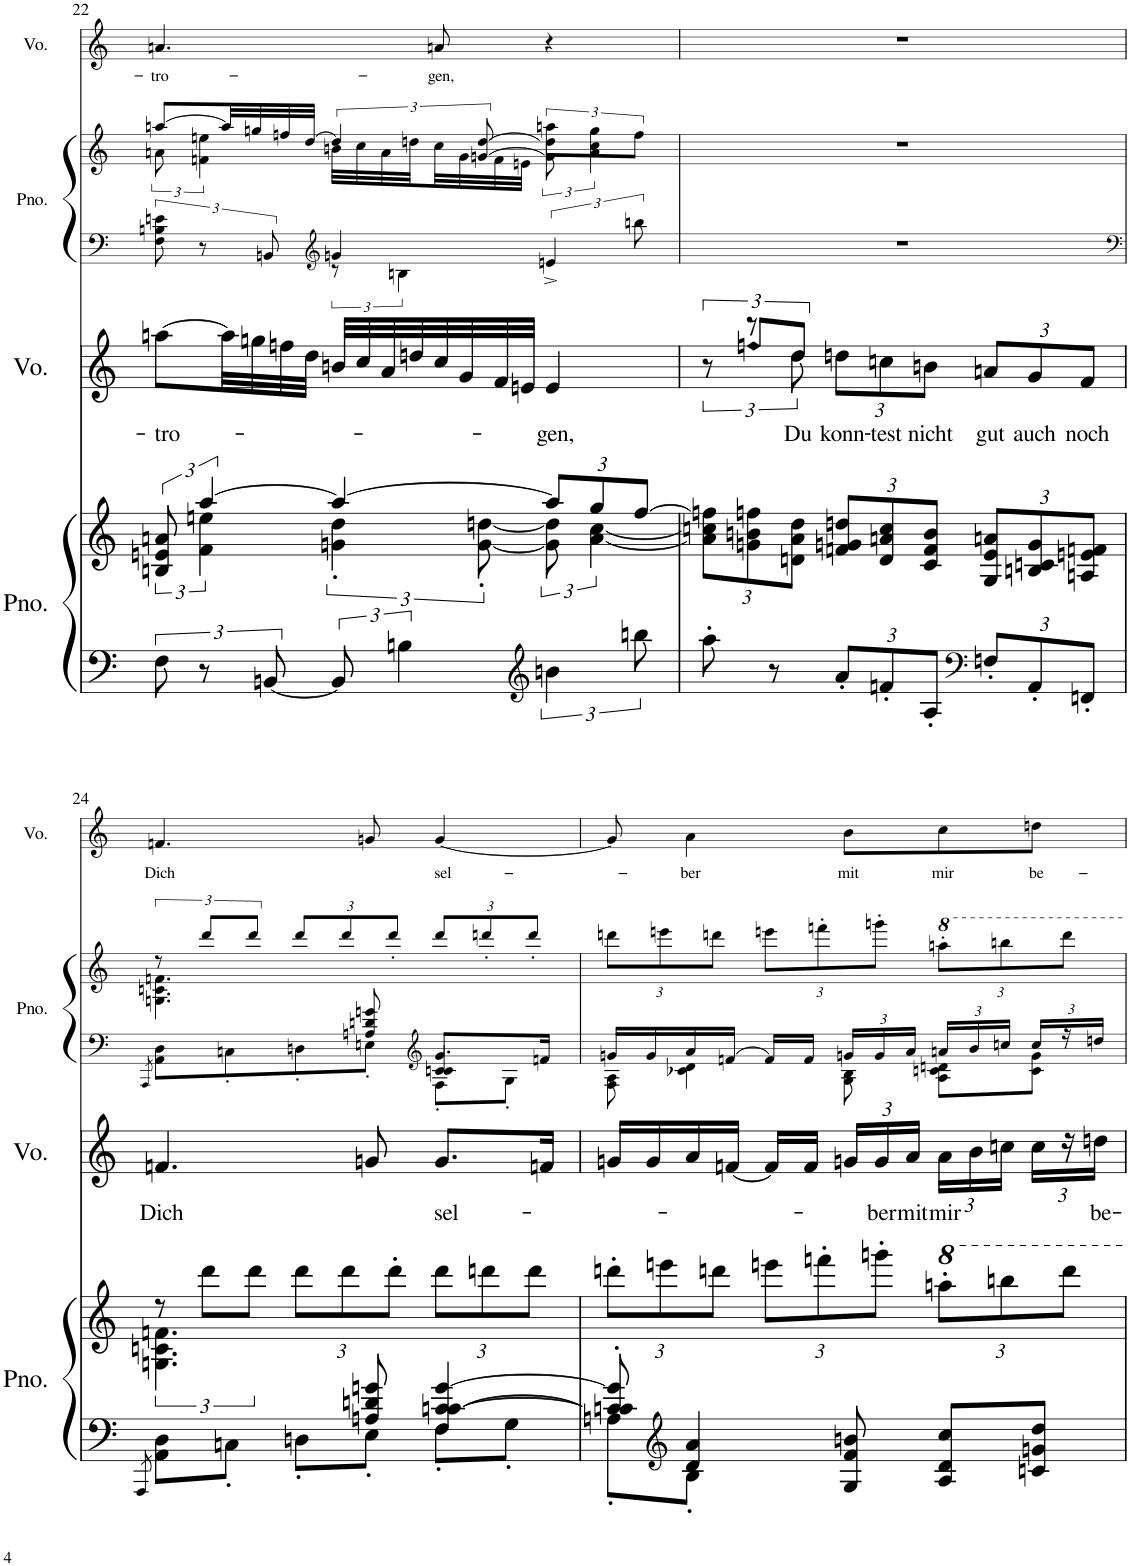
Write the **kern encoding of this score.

**kern	**kern	**kern	**text	**kern	**kern	**kern	**text
*part4	*part4	*part3	*part3	*part2	*part2	*part1	*part1
*staff6	*staff5	*staff4	*staff4	*staff3	*staff2	*staff1	*staff1
*I"Piano	*	*I"Voz	*	*I"Piano	*	*I"Voz	*
*I'Pno.	*	*I'Vo.	*	*I'Pno.	*	*I'Vo.	*
!!LO:PB:g=z
*clefF4	*clefG2	*clefG2	*	*clefF4	*clefG2	*clefG2	*
*k[]	*k[]	*k[]	*	*k[]	*k[]	*k[]	*
*M3/4	*M3/4	*M3/4	*	*M3/4	*M3/4	*M3/4	*
=22	=22	=22	=22	=22	=22	=22	=22
*	*^	*	*	*	*	*	*
!	!	!	!	!LO:LY:b	!	!	!	!LO:LY:b
*	*	*	*	*	*^	*^	*	*
12F\	12Bn/ 12en/ 12an/	12ryy	[8aan\L	-tro-	12F\ 12Bn\ 12en\	4ryy	[8aan/L	12an\	4.an/	-tro-
12r	[6aa/	6f\ 6een\	.	.	12r	.	.	6fn\ 6een\	.	.
.	.	.	32aa\LL]	.	.	.	32aa/LL]	.	.	.
.	.	.	32ggn\	.	.	.	32ggn/	.	.	.
[12BBn/	.	.	.	.	12BBn/	.	.	.	.	.
.	.	.	32ffn\	.	.	.	32ffn/	.	.	.
.	.	.	32dd\JJJ	.	.	.	[32dd/JJJ	.	.	.
*	*	*	*	*	*clefG2	*	*	*	*	*
12BB/]	4aa/_	6gn\' 6dd\'	32bn/LLL	.	4gn/	12r	6dd/]	32bn\LLL	.	.
.	.	.	32cc/	.	.	.	.	32cc\	.	.
.	.	.	32a/	.	.	.	.	32a\	.	.
6Bn\	.	.	.	.	.	6Bn\	.	.	.	.
.	.	.	32ddn/	.	.	.	.	32ddn\	.	.
!	!	!	!	!	!	!	!	!	!	!LO:LY:b
.	.	.	32cc/	.	.	.	.	32cc\	8an/	-gen,
.	.	.	32g/	.	.	.	.	32g\	.	.
.	.	[12g\' [12ddn\'	.	.	.	.	[12gn/ [12dd/	.	.	.
.	.	.	32f/	.	.	.	.	32f\	.	.
.	.	.	32en/JJJ	.	.	.	.	32en\JJJ	.	.
*clefG2	*	*	*	*	*	*	*	*	*	*
*	*Xbrackettup	*brackettup	*	*	*	*	*	*	*	*
!	!	!	!	!LO:LY:b	!	!	!	!	!	!
6bn\	12aa/L]	12g\] 12dd\]	4e/	-gen,	6en^/	4ryy	12g\] 12dd\]	12aan\L	4r	.
.	12gg/	[6a\ [6cc\	.	.	.	.	6a\ 6cc\	12gg\	.	.
12bbn\	[12ff/J	.	.	.	12bbn\	.	.	12ff\J	.	.
*	*	*	*	*	*v	*v	*	*	*	*
*	*v	*v	*	*	*	*v	*v	*	*
=23	=23	=23	=23	=23	=23	=23	=23
*	*Xbrackettup	*	*	*	*	*	*
*	*	*^	*	*	*	*	*
8aa'\	12a\] 12ccn\] 12ffn\]L	12r	12ryy	.	2.r	2.r	2.r	.
.	12gn\ 12bn\ 12ffn\	12r	12ffn/L	.	.	.	.	.
8r	.	.	.	.	.	.	.	.
!	!	!	!	!LO:LY:b	!	!	!	!
.	12dn\ 12a\ 12dd\J	12dd\	12dd/J	Du	.	.	.	.
*Xbrackettup	*	*Xbrackettup	*	*	*	*	*	*
!	!	!	!	!LO:LY:b	!	!	!	!
12a'/L	12fn/ 12gn/ 12ddn/L	12ddn\L	2ryy	konn-	.	.	.	.
!	!	!	!	!LO:LY:b	!	!	!	!
12fn'/	12d/ 12an/ 12cc/	12ccn\	.	-test	.	.	.	.
!	!	!	!	!LO:LY:b	!	!	!	!
12A'/J	12c/ 12f/ 12b/J	12bn\J	.	nicht	.	.	.	.
*clefF4	*	*	*	*	*	*	*	*
!	!	!	!	!LO:LY:b	!	!	!	!
12Fn'/L	12G/ 12e/ 12an/L	12an/L	.	gut	.	.	.	.
!	!	!	!	!LO:LY:b	!	!	!	!
12AA'/	12Bn/ 12cn/ 12g/	12g/	.	auch	.	.	.	.
!	!	!	!	!LO:LY:b	!	!	!	!
12FFn'/J	12An/ 12en/ 12fn/J	12f/J	.	noch	.	.	.	.
*	*	*v	*v	*	*	*	*	*
!!LO:LB:g=z
=24	=24	=24	=24	=24	=24	=24	=24
*^	*	*	*	*	*	*	*
.	8qAAA/	.	.	.	.	.	.	.
*v	*v	*	*	*	*	*	*	*
*	*	*	*	*clefF4	*	*	*
*	*	*	*	*^	*	*	*
.	.	.	.	.	8qAAA/	.	.	.
*^	*	*	*	*v	*v	*	*	*
*	*	*brackettup	*	*	*	*	*	*
*	*	*^	*	*	*^	*	*	*
!	!	!	!	!	!LO:LY:b	!	!	!	!	!LO:LY:b
*	*	*	*	*	*	*	*^	*^	*	*
8ryy	8AA\ 8D\L	12r	4.Gn\ 4.cn\ 4.fn\	4.fn/	Dich	4.ryy	8AA\ 8D\L	2ryy	12r	4.Gn\ 4.cn\ 4.fn\	4.fn/	Dich
.	.	12ddd\L	.	.	.	.	.	.	12ddd/L	.	.	.
4ryy	8Cn'\J	.	.	.	.	.	8Cn'\	.	.	.	.	.
.	.	12ddd\J	.	.	.	.	.	.	12ddd/J	.	.	.
*	*	*Xbrackettup	*	*	*	*	*	*	*Xbrackettup	*	*	*
.	8Dn'\L	12ddd\L	.	.	.	.	8Dn'\	.	12ddd/L	.	.	.
.	.	12ddd\	.	.	.	.	.	.	12ddd/	.	.	.
8An/ 8dn/ 8gn/	8E'\J	.	4.ryy	8gn/	.	8An/ 8dn/ 8gn/	8En'\J	.	.	4.ryy	8gn/	.
.	.	12ddd'\J	.	.	.	.	.	.	12ddd'/J	.	.	.
*	*	*	*	*	*	*clefG2	*	*	*	*	*	*
!	!	!	!	!	!LO:LY:b	!	!	!	!	!	!	!LO:LY:b
4F/ [4c/ [4cn/ [4g/	8F'\L	12ddd\L	.	8.g/L	sel-	8.g/L	8F'\L	4c/ 4cn/	12ddd/L	.	[4g/	sel-
.	.	12dddn\	.	.	.	.	.	.	12dddn'/	.	.	.
.	8G'\J	.	.	.	.	.	8G'\J	.	.	.	.	.
.	.	12ddd\J	.	.	.	.	.	.	12ddd'/J	.	.	.
.	.	.	.	16fn/Jk	.	16fn/Jk	.	.	.	.	.	.
*	*	*	*	*	*	*	*v	*v	*	*	*	*
*	*	*v	*v	*	*	*	*	*v	*v	*	*
=25	=25	=25	=25	=25	=25	=25	=25	=25	=25
8c/]' 8cn/]' 8g/]'	8An'\L	12dddn'\L	16gn/LL	.	16gn/LL	8F\ 8A\	12dddn\L	8g/]	.
.	.	.	16g/	.	16g/	.	.	.	.
.	.	12eeen\	.	.	.	.	12eeen\	.	.
*clefG2	*	*	*	*	*	*	*	*	*
!	!	!	!	!	!	!	!	!	!LO:LY:b
4d/ 4a/	8B'\J	.	16a/	.	16a/	4c-X\ 4d\	.	4a\	-ber
.	.	12dddn\J	.	.	.	.	12dddn\J	.	.
.	.	.	[16fn/JJ	.	[16fn/JJ	.	.	.	.
.	2ryy	12eeen\L	16f/LL]	.	16f/LL]	.	12eeen\L	.	.
.	.	.	16f/JJ	.	16f/JJ	.	.	.	.
.	.	12fffn'\	.	.	.	.	12fffn'\	.	.
*	*	*	*	*	*Xbrackettup	*	*	*	*
!	!	!	!	!	!	!	!	!	!LO:LY:b
8G/ 8f/ 8bn/	.	.	24gn/LL	.	24gn/LL	8G\ 8B\	.	8b\L	mit
!	!	!	!	!LO:LY:b	!	!	!	!	!
.	.	12gggn'\J	24g/	-ber	24g/	.	12gggn'\J	.	.
!	!	!	!	!LO:LY:b	!	!	!	!	!
.	.	.	24a/JJ	mit	24a/JJ	.	.	.	.
!	!	!	!	!LO:LY:b	!	!	!	!	!LO:LY:b
8A/ 8d/ 8cc/L	.	12aaan'\L	24a\LL	mir	24an/LL	8A\ 8cn\ 8dn\L	12aaan'\L	8cc\	mir
.	.	.	24b\	.	24b/	.	.	.	.
.	.	12bbbn\	24ccn\JJ	.	24ccn/JJ	.	12bbbn\	.	.
!	!	!	!	!	!	!	!	!	!LO:LY:b
8cn/ 8gn/ 8dd/J	.	.	24cc\LL	.	24cc/LL	8c\ 8g\J	.	8ddn\J	be-
.	.	12dddd\J	24r	.	24r	.	12dddd\J	.	.
!	!	!	!	!LO:LY:b	!	!	!	!	!
.	.	.	24ddn\JJ	be-	24ddn/JJ	.	.	.	.
*v	*v	*	*	*	*v	*v	*	*	*
=	=	=	=	=	=	=	=
*-	*-	*-	*-	*-	*-	*-	*-
